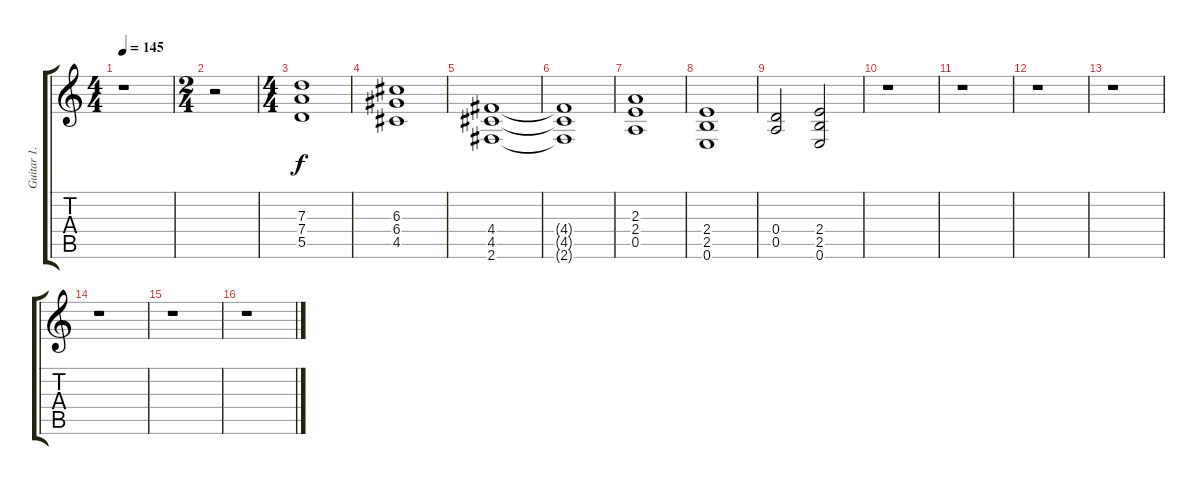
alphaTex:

\track ("Guitar 1." "Guitar 1.") {instrument overdrivenguitar}
\staff {score tabs}
\tuning (E4 B3 G3 D3 A2 E2) {hide}
\ts (4 4)
\tempo 145
\clef g2
\ks c
r.1{dy f} |
\ts (2 4)
r.2 |
\ts (4 4)
(7.3 7.4 5.5).1 |
(6.3 6.4 4.5).1 |
(4.4 4.5 2.6).1 |
(4.4{t} 4.5{t} 2.6{t}).1 |
(2.3 2.4 0.5).1 |
(2.4 2.5 0.6).1 |
(0.4 0.5).2 (2.4 2.5 0.6).2 |
r.1 |
r.1 |
r.1 |
r.1 |
r.1 |
r.1 |
r.1
